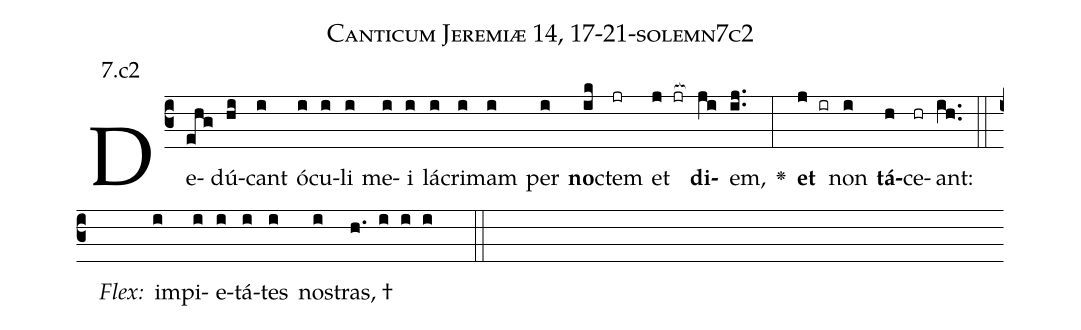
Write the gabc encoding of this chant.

name: Canticum Jeremiæ 14, 17-21-solemn7c2;
annotation: 7.c2;
%%
(c3)De(ehg)dú(hi)cant(i) ó(i)cu(i)li(i) me(i)i(i) lá(i)cri(i)mam(i) per(i) <b>no</b>(ik)ctem(jr) et(j jr[ocb:1{]) <b>di</b>(ji[ocb:0}])em,(ij..) <v>\greheightstar</v>(:) <b>et</b>(j ir) non(i) <b>tá</b>(h)ce(hr)ant:(ih..) (::)
<i>Flex:</i>()  im(i)pi(i)e(i)tá(i)tes(i) no(i)stras, †(h. i i i  ::)

%E(i) u(i) o(j) u(i) a(h) e.(ih..) (::)
